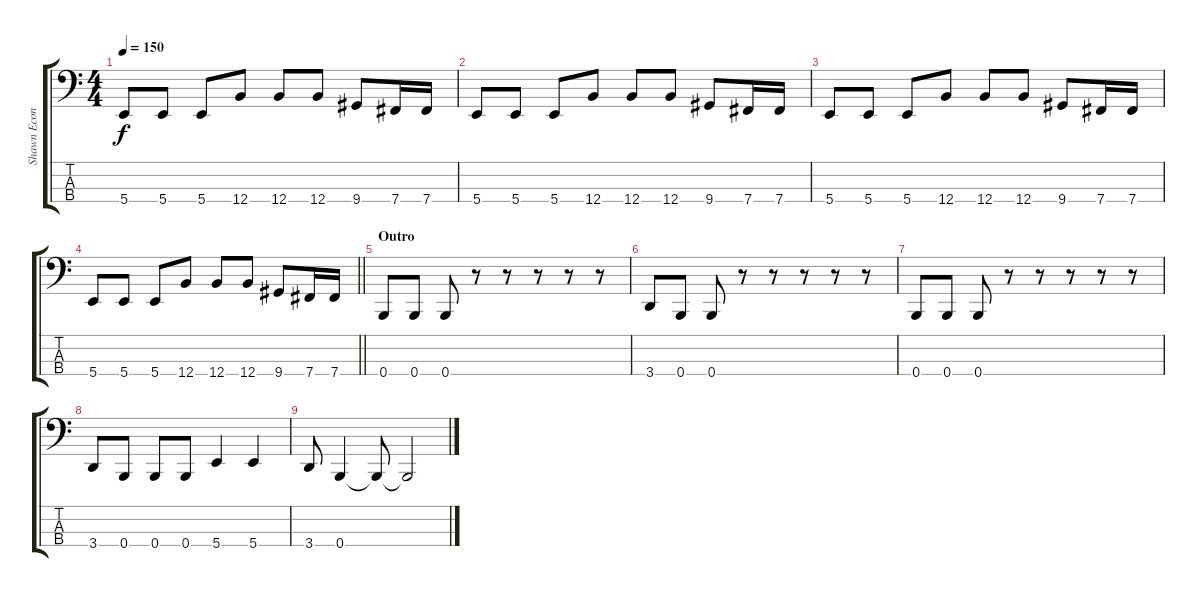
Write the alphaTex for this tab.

\track ("Shawn Economaki" "Shawn Econ") {instrument electricbassfinger}
\staff {score tabs}
\tuning (E2 B1 Gb1 B0) {hide}
\ts (4 4)
\tempo 150
\clef f4
\ks c
5.4.8{dy f} 5.4.8 5.4.8 12.4.8 12.4.8 12.4.8 9.4.8 7.4.16 7.4.16 |
5.4.8 5.4.8 5.4.8 12.4.8 12.4.8 12.4.8 9.4.8 7.4.16 7.4.16 |
5.4.8 5.4.8 5.4.8 12.4.8 12.4.8 12.4.8 9.4.8 7.4.16 7.4.16 |
\barLineRight lightlight
5.4.8 5.4.8 5.4.8 12.4.8 12.4.8 12.4.8 9.4.8 7.4.16 7.4.16 |
\section ("" "Outro")
0.4.8 0.4.8 0.4.8 r.8 r.8 r.8 r.8 r.8 |
3.4.8 0.4.8 0.4.8 r.8 r.8 r.8 r.8 r.8 |
0.4.8 0.4.8 0.4.8 r.8 r.8 r.8 r.8 r.8 |
3.4.8 0.4.8 0.4.8 0.4.8 5.4.4 5.4.4 |
3.4.8 0.4.4 0.4{t}.8 0.4{t}.2
